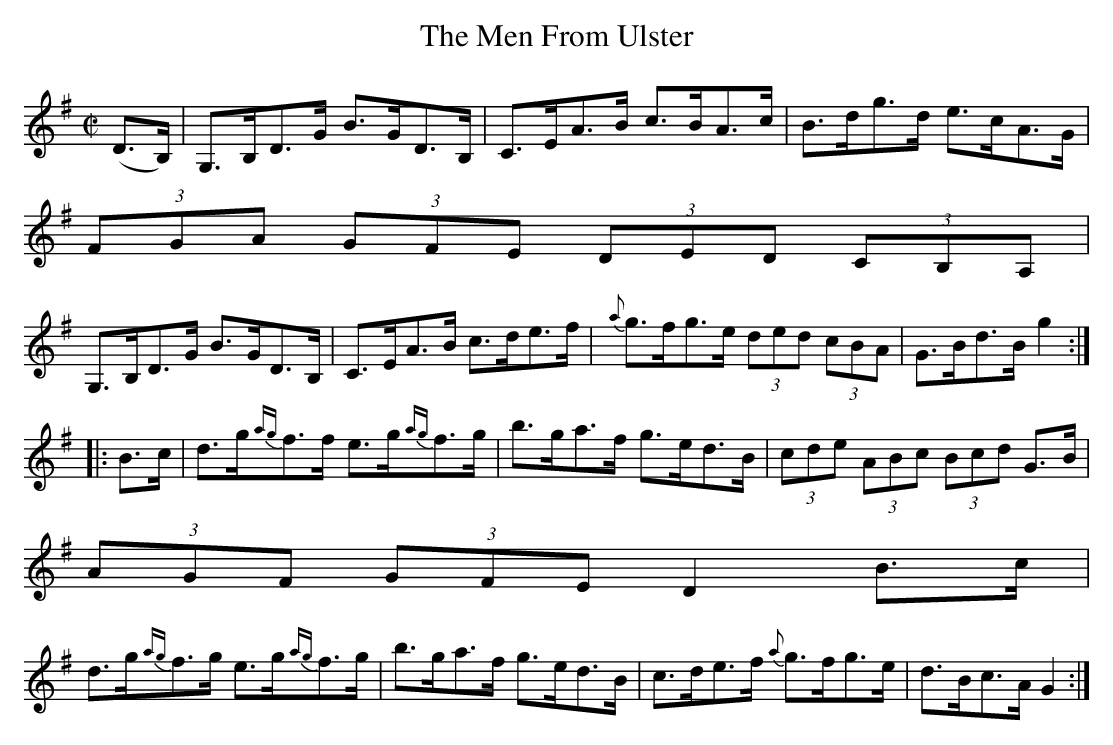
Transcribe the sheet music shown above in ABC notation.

X:1
T: The Men From Ulster
M: C|
L: 1/8
K: G
(D>B,) | G,>B,D>G B>GD>B, | C>EA>B c>BA>c |    B>dg>d e>cA>G |
(3FGA (3GFE (3DED (3CB,A, |
         G,>B,D>G B>GD>B, | C>EA>B c>de>f | {a}g>fg>e (3ded (3cBA | G>Bd>B g2 :|
|: B>c | d>g{ag}f>f e>g{ag}f>g | b>ga>f g>ed>B | (3cde (3ABc (3Bcd G>B |
(3AGF (3GFE D2 B>c |
         d>g{ag}f>g e>g{ag}f>g | b>ga>f g>ed>B | c>de>f {a}g>fg>e | d>Bc>A G2 :|
